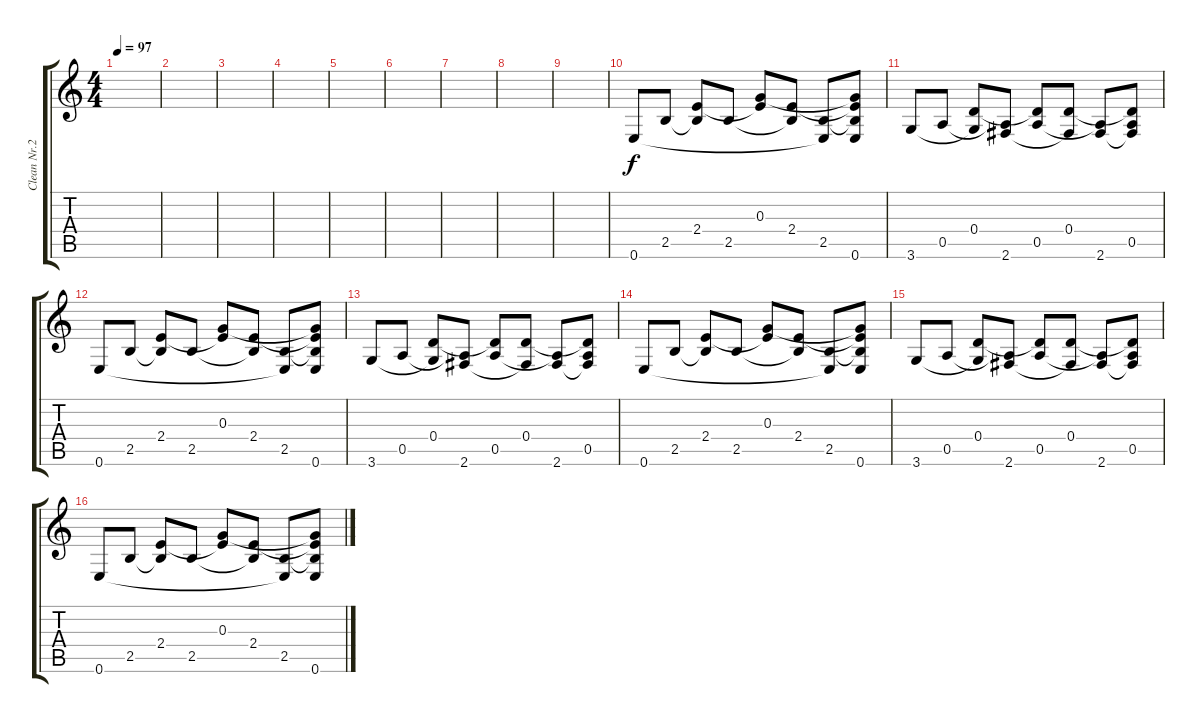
\track ("Clean Nr.2" "Clean Nr.2") {instrument acousticguitarnylon}
\staff {score tabs}
\tuning (E4 B3 G3 D3 A2 E2) {hide}
\ts (4 4)
\tempo 97
\clef g2
\ks c
|
|
|
|
|
|
|
|
|
0.6.8{volume 11} 2.5.8 (2.4 2.5{t}).8 2.5.8 (0.3 2.4{t}).8 (2.4 2.5{t}).8 (2.5 0.6{t}).8 (0.3{t} 2.4{t} 2.5{t} 0.6).8 |
3.6.8 0.5.8 (0.4 3.6{t}).8 (0.5{t} 2.6).8 (0.4{t} 0.5).8 (0.4 2.6{t}).8 (0.5{t} 2.6).8 (0.4{t} 0.5 2.6{t}).8 |
0.6.8 2.5.8 (2.4 2.5{t}).8 2.5.8 (0.3 2.4{t}).8 (2.4 2.5{t}).8 (2.5 0.6{t}).8 (0.3{t} 2.4{t} 2.5{t} 0.6).8 |
3.6.8 0.5.8 (0.4 3.6{t}).8 (0.5{t} 2.6).8 (0.4{t} 0.5).8 (0.4 2.6{t}).8 (0.5{t} 2.6).8 (0.4{t} 0.5 2.6{t}).8 |
0.6.8 2.5.8 (2.4 2.5{t}).8 2.5.8 (0.3 2.4{t}).8 (2.4 2.5{t}).8 (2.5 0.6{t}).8 (0.3{t} 2.4{t} 2.5{t} 0.6).8 |
3.6.8 0.5.8 (0.4 3.6{t}).8 (0.5{t} 2.6).8 (0.4{t} 0.5).8 (0.4 2.6{t}).8 (0.5{t} 2.6).8 (0.4{t} 0.5 2.6{t}).8 |
0.6.8 2.5.8 (2.4 2.5{t}).8 2.5.8 (0.3 2.4{t}).8 (2.4 2.5{t}).8 (2.5 0.6{t}).8 (0.3{t} 2.4{t} 2.5{t} 0.6).8
